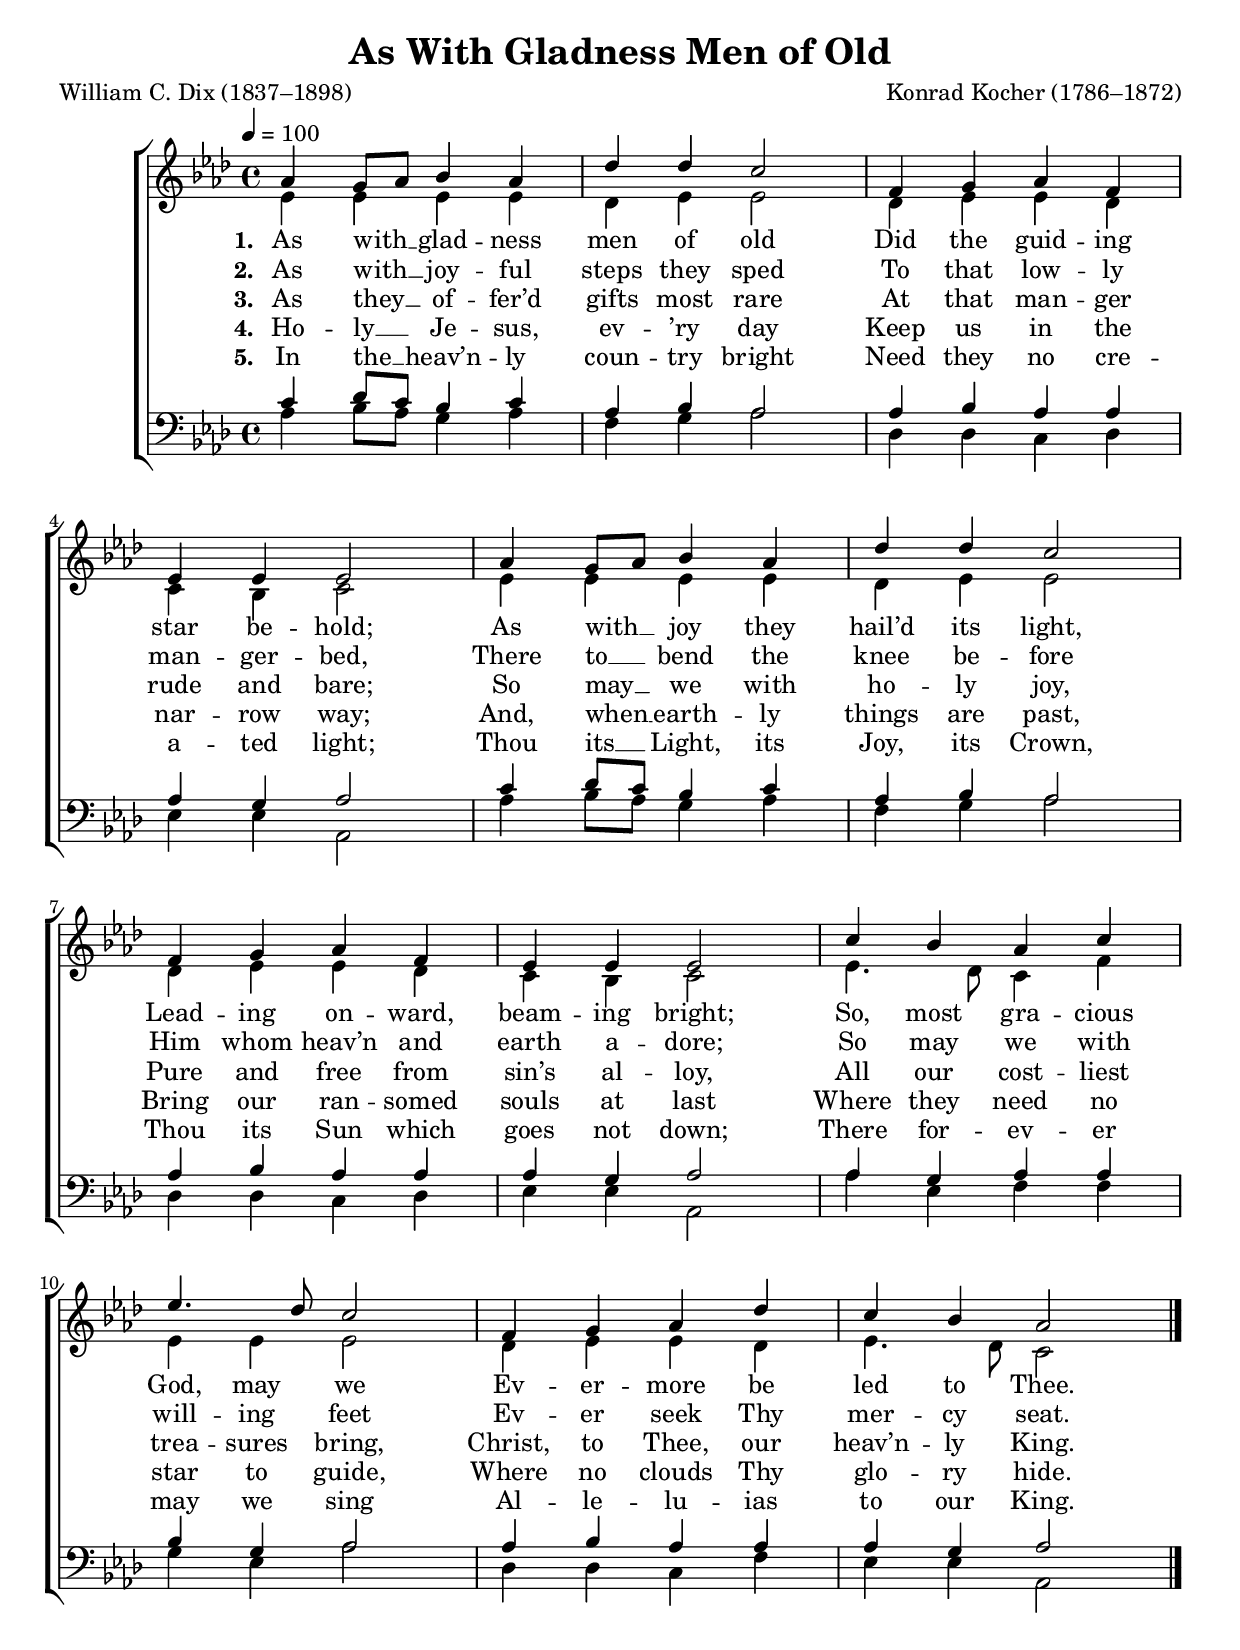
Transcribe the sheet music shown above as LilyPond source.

\version "2.14.2"
\include "util.ly"
\header {
  title = "As With Gladness Men of Old"
  poet = "William C. Dix (1837–1898)"
  composer = "Konrad Kocher (1786–1872)"
  %tagline = \markup { from \italic {Christmas Carols and Hymns for School and Choir}, 1910}}
}

global = {
  \key aes \major
  \time 4/4
  \autoBeamOff
  %\override DynamicLineSpanner #'staff-padding = #0.0
  %\override DynamicLineSpanner #'Y-extent = #'(-1 . 1)
}

sopMusic = \relative c'' {
  \tempo 4 = 100
  aes4 g8[ aes] bes4 aes |
  des des c2 |
  f,4 g aes f | \break
  
  ees4 ees ees2 |
  aes4 g8[ aes] bes4 aes |
  des des c2 | \break
  
  f,4 g aes f |
  ees ees ees2 |
  c'4 bes aes c | \break
  
  ees4. des8 c2 |
  f,4 g aes des |
  c bes aes2 \bar "|."
}
sopWords = \lyricmode {
  
}

altoMusic = \relative c' {
  ees4 ees ees ees |
  des ees ees2 |
  des4 ees ees des |
  
  c bes c2 |
  ees4 ees ees ees |
  des ees ees2 |
  
  des4 ees ees des |
  c bes c2 |
  ees4. des8 c4 f |
  
  ees ees ees2 |
  des4 ees ees des |
  ees4. des8 c2 \bar "|."
}
altoWords = \lyricmode {
  \dropLyricsIX
  \set stanza = #"1. "
  As with __ glad -- ness men of old
  Did the guid -- ing star be -- hold;
  As with __ joy they hail’d its light,
  Lead -- ing on -- ward, beam -- ing bright;
  So, most gra -- cious God, may we
  Ev -- er -- more be led to Thee.
}
altoWordsII = \lyricmode {
  \dropLyricsIX
%\markup\italic
  \set stanza = #"2. "
  As with __ joy -- ful steps they sped
  To that low -- ly man -- ger -- bed,
  There to __ bend the knee be -- fore
  Him whom heav’n and earth a -- dore;
  So may we with will -- ing feet
  Ev -- er seek Thy mer -- cy seat.
}
altoWordsIII = \lyricmode {
  \dropLyricsIX
  \set stanza = #"3. "
  As they __ of -- fer’d gifts most rare
  At that man -- ger rude and bare;
  So may __ we with ho -- ly joy,
  Pure and free from sin’s al -- loy,
  All our cost -- liest trea -- sures bring,
  Christ, to Thee, our heav’n -- ly King.
}
altoWordsIV = \lyricmode {
  \dropLyricsIX
  \set stanza = #"4. "
  Ho -- ly __ Je -- sus, ev -- ’ry day
  Keep us in the nar -- row way;
  And, when __ earth -- ly things are past,
  Bring our ran -- somed souls at last
  Where they need no star to guide,
  Where no clouds Thy glo -- ry hide.
}
altoWordsV = \lyricmode {
  \dropLyricsIX
  \set stanza = #"5. "
  In the __ heav’n -- ly coun -- try bright
  Need they no cre -- a -- ted light;
  Thou its __ Light, its Joy, its Crown,
  Thou its Sun which goes not down;
  There for -- ev -- er may we sing
  Al -- le -- lu -- ias to our King.
}
altoWordsVI = \lyricmode {
}
tenorMusic = \relative c' {
  c4 des8[ c] bes4 c |
  aes bes aes2 |
  aes4 bes aes aes |
  
  aes g aes2 |
  c4 des8[ c] bes4 c |
  aes bes aes2 |
  
  aes4 bes aes aes |
  aes g aes2 |
  aes4 g aes aes |
  
  bes g aes2 |
  aes4 bes aes aes |
  aes g aes2 \bar "|."
}
tenorWords = \lyricmode {

}

bassMusic = \relative c' {
  aes4 bes8[ aes] g4 aes |
  f g aes2 |
  des,4 des c des |
  
  ees ees aes,2 |
  aes'4 bes8[ aes] g4 aes |
  f g aes2 |
  
  des,4 des c des |
  ees ees aes,2 |
  aes'4 ees f f |
  
  g ees aes2 |
  des,4 des c f |
  ees ees aes,2 \bar "|."
}
bassWords = \lyricmode {

}

\score {
  <<
   \new ChoirStaff <<
%    \new Lyrics = sopranos \with { \override VerticalAxisGroup #'nonstaff-relatedstaff-spacing = #'((basic-distance . 1)) }
    \new Staff = women <<
      \new Voice = "sopranos" { \voiceOne << \global \sopMusic >> }
      \new Voice = "altos" { \voiceTwo << \global \altoMusic >> }
    >>
    \new Lyrics \with { alignAboveContext = #"women" \override VerticalAxisGroup #'nonstaff-relatedstaff-spacing = #'((basic-distance . 1))} \lyricsto "sopranos" \sopWords
   \new Staff = men <<
      \clef bass
      \new Voice = "tenors" { \voiceOne << \global \tenorMusic >> }
      \new Voice = "basses" { \voiceTwo << \global \bassMusic >> }
    >>
    \new Lyrics = "altosVI"  \with { alignBelowContext = #"women" } \lyricsto "tenors" \altoWordsVI
    \new Lyrics = "altosV"  \with { alignBelowContext = #"women" } \lyricsto "tenors" \altoWordsV
    \new Lyrics = "altosIV"  \with { alignBelowContext = #"women" } \lyricsto "tenors" \altoWordsIV
    \new Lyrics = "altosIII"  \with { alignBelowContext = #"women" } \lyricsto "tenors" \altoWordsIII
    \new Lyrics = "altosII"  \with { alignBelowContext = #"women" } \lyricsto "tenors" \altoWordsII
    \new Lyrics = "altos"  \with { alignBelowContext = #"women" \override VerticalAxisGroup #'nonstaff-relatedstaff-spacing = #'((padding . -0.7)) } \lyricsto "tenors" \altoWords
    \new Lyrics \with { alignAboveContext = #"men" \override VerticalAxisGroup #'nonstaff-relatedstaff-spacing = #'((basic-distance . 1)) } \lyricsto "tenors" \tenorWords
    \new Lyrics \with { alignBelowContext = #"men" \override VerticalAxisGroup #'nonstaff-relatedstaff-spacing = #'((basic-distance . 1)) } \lyricsto "basses" \bassWords
  >>
%    \new PianoStaff << \new Staff { \new Voice { \pianoRH } } \new Staff { \clef "bass" \pianoLH } >>
  >>
  \layout { }
  \midi {
    \tempo 4 = 100
    \set Staff.midiInstrument = "flute"
  
    \context {
      \Voice
      \remove "Dynamic_performer"
    }
  }
}
